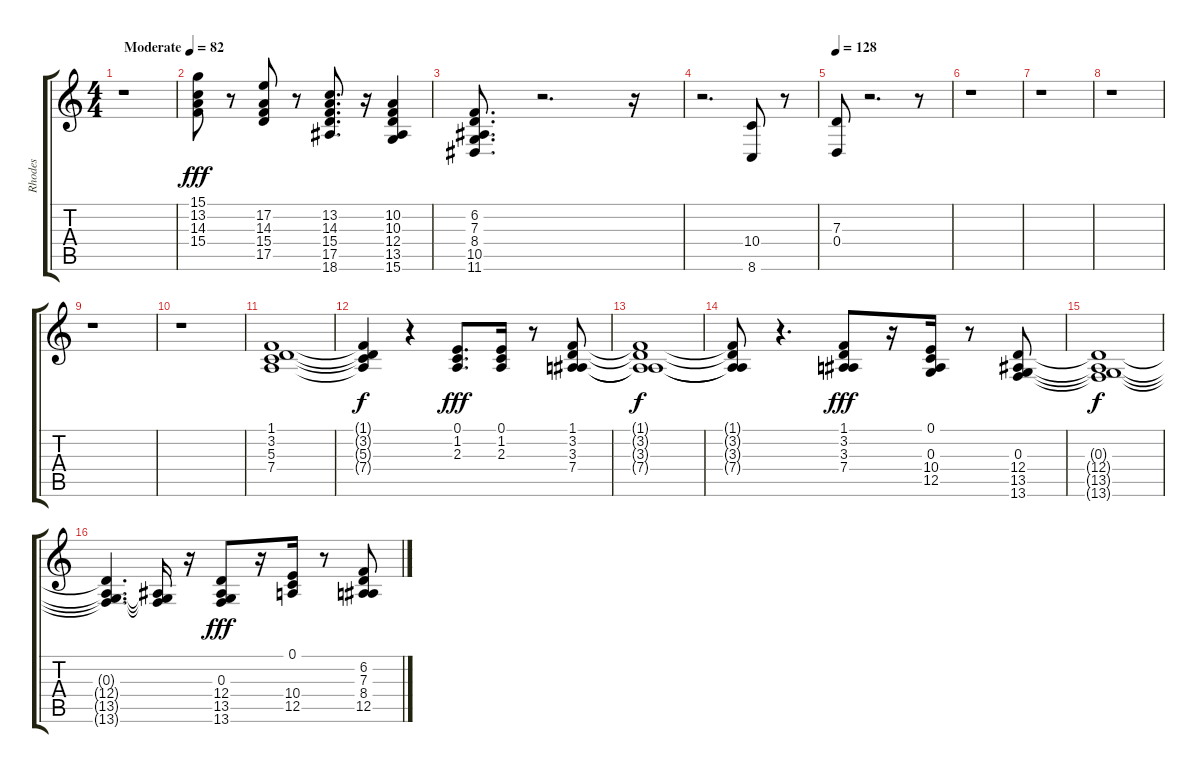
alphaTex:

\track ("Rhodes         " "Rhodes    ") {instrument electricpiano1}
\staff {score tabs}
\tuning (E4 B3 G3 D3 A2 E2) {hide}
\ts (4 4)
\tempo (82 "Moderate")
\clef g2
\ks c
r.1{dy fff instrument electricpiano1} |
(15.1 13.2 14.3 15.4).8 r.8 (17.2 14.3 15.4 17.5).8 r.8 (13.2 14.3 15.4 17.5 18.6).8{d} r.16 (10.2 10.3 12.4 13.5 15.6).4 |
(6.2 7.3 8.4 10.5 11.6).8{d} r.2{d} r.16 |
r.2{d} (10.4 8.6).8 r.8 |
\tempo 128
(7.3 0.4).8 r.2{d} r.8 |
r.1 |
r.1 |
r.1 |
r.1 |
r.1 |
(1.1 3.2 5.3 7.4).1 |
(1.1{t} 3.2{t} 5.3{t} 7.4{t}).4{dy f} r.4 (0.1 1.2 2.3).8{d dy fff} (0.1 1.2 2.3).16 r.8 (1.1 3.2 3.3 7.4).8 |
(1.1{t} 3.2{t} 3.3{t} 7.4{t}).1{dy f} |
(1.1{t} 3.2{t} 3.3{t} 7.4{t}).8 r.4{d} (1.1 3.2 3.3 7.4).8{dy fff} r.16 (0.1 0.3 10.4 12.5).16 r.8 (0.3 12.4 13.5 13.6).8 |
(0.3{t} 12.4{t} 13.5{t} 13.6{t}).1{dy f} |
(0.3{t} 12.4{t} 13.5{t} 13.6{t}).4{d} (0.3{t} 13.5{t} 13.6{t}).16 r.16 (0.3 12.4 13.5 13.6).8{dy fff} r.16 (0.1 10.4 12.5).16 r.8 (6.2 7.3 8.4 12.5).8
